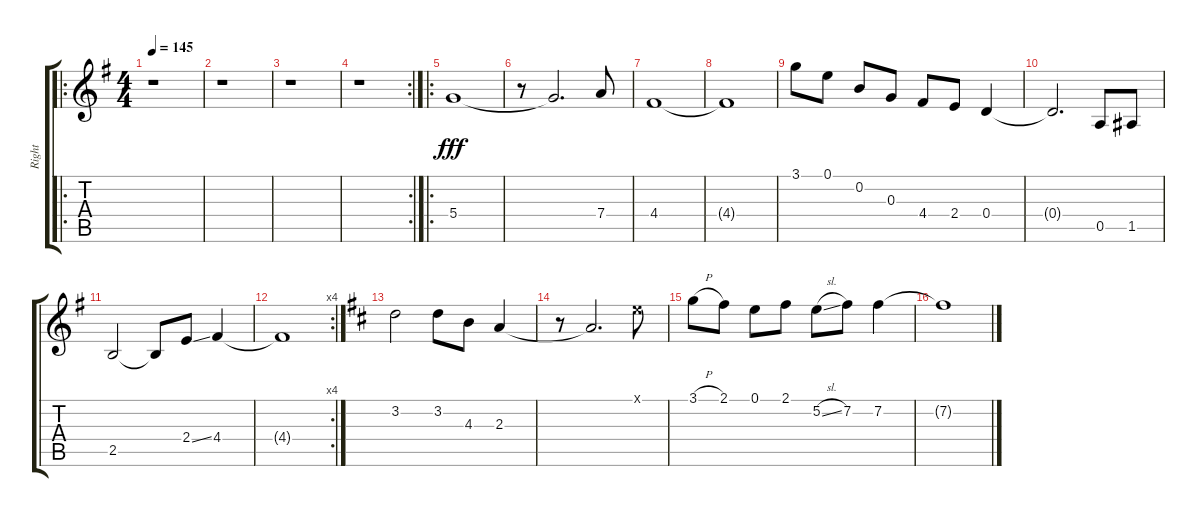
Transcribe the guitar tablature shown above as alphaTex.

\track ("Right" "Right") {instrument acousticguitarsteel}
\staff {score tabs}
\tuning (E4 B3 G3 D3 A2 E2) {hide}
\ro
\ts (4 4)
\tempo 145
\clef g2
\ks g
r.1{dy fff instrument acousticguitarsteel} |
r.1 |
r.1 |
\rc 2
r.1 |
\ro
5.4.1 |
r.8 5.4{t}.2{d} 7.4.8 |
4.4.1 |
4.4{t}.1 |
3.1.8 0.1.8 0.2.8 0.3.8 4.4.8 2.4.8 0.4.4 |
0.4{t}.2{d} 0.5.8 1.5.8 |
2.5.2 2.5{t}.8 2.4{ss}.8 4.4.4 |
\rc 4
4.4{t}.1 |
\ks d
3.2.2 3.2.8 4.3.8 2.3.4 |
r.8 2.3{t}.2{d} 0.1{x}.8 |
3.1{h}.8 2.1.8 0.1.8 2.1.8 5.2{sl}.8 7.2.8 7.2.4 |
7.2{t}.1
